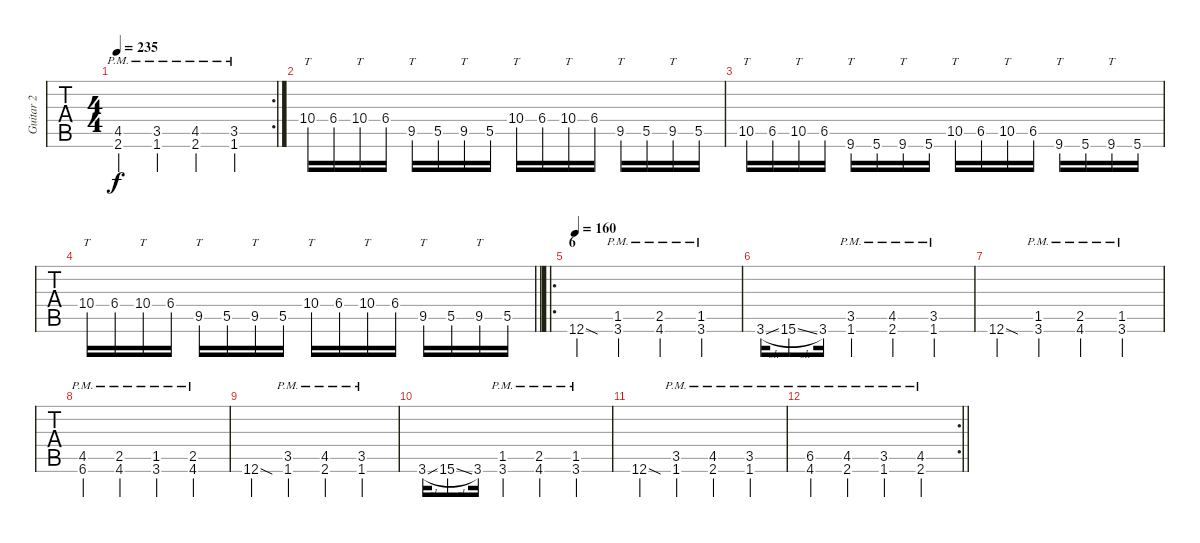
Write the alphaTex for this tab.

\track ("Guitar 2" "Guitar 2") {instrument distortionguitar}
\staff {tabs}
\tuning (Db4 Ab3 E3 B2 Gb2 Db2) {hide}
\rc 2
\ts (4 4)
\tempo 235
\clef g2
\ks c
(4.5{pm} 2.6{pm}).4{dy f} (3.5{pm} 1.6{pm}).4 (4.5{pm} 2.6{pm}).4 (3.5{pm} 1.6{pm}).4 |
10.4.16{tt} 6.4.16 10.4.16{tt} 6.4.16 9.5.16{tt} 5.5.16 9.5.16{tt} 5.5.16 10.4.16{tt} 6.4.16 10.4.16{tt} 6.4.16 9.5.16{tt} 5.5.16 9.5.16{tt} 5.5.16 |
10.5.16{tt} 6.5.16 10.5.16{tt} 6.5.16 9.6.16{tt} 5.6.16 9.6.16{tt} 5.6.16 10.5.16{tt} 6.5.16 10.5.16{tt} 6.5.16 9.6.16{tt} 5.6.16 9.6.16{tt} 5.6.16 |
\barLineRight lightlight
10.4.16{tt} 6.4.16 10.4.16{tt} 6.4.16 9.5.16{tt} 5.5.16 9.5.16{tt} 5.5.16 10.4.16{tt} 6.4.16 10.4.16{tt} 6.4.16 9.5.16{tt} 5.5.16 9.5.16{tt} 5.5.16 |
\ro
\section ("" "6")
\tempo 160
12.6{sod}.4 (1.5{pm} 3.6{pm}).4 (2.5{pm} 4.6{pm}).4 (1.5{pm} 3.6{pm}).4 |
3.6{sl}.16 15.6{sl}.8 3.6.16 (3.5{pm} 1.6{pm}).4 (4.5{pm} 2.6{pm}).4 (3.5{pm} 1.6{pm}).4 |
12.6{sod}.4 (1.5{pm} 3.6{pm}).4 (2.5{pm} 4.6{pm}).4 (1.5{pm} 3.6{pm}).4 |
(4.5{pm} 6.6{pm}).4 (2.5{pm} 4.6{pm}).4 (1.5{pm} 3.6{pm}).4 (2.5{pm} 4.6{pm}).4 |
12.6{sod}.4 (3.5{pm} 1.6{pm}).4 (4.5{pm} 2.6{pm}).4 (3.5{pm} 1.6{pm}).4 |
3.6{sl}.16 15.6{sl}.8 3.6.16 (1.5{pm} 3.6{pm}).4 (2.5{pm} 4.6{pm}).4 (1.5{pm} 3.6{pm}).4 |
12.6{sod}.4 (3.5{pm} 1.6{pm}).4 (4.5{pm} 2.6{pm}).4 (3.5{pm} 1.6{pm}).4 |
\rc 2
\barLineRight lightlight
(6.5{pm} 4.6{pm}).4 (4.5{pm} 2.6{pm}).4 (3.5{pm} 1.6{pm}).4 (4.5{pm} 2.6{pm}).4
